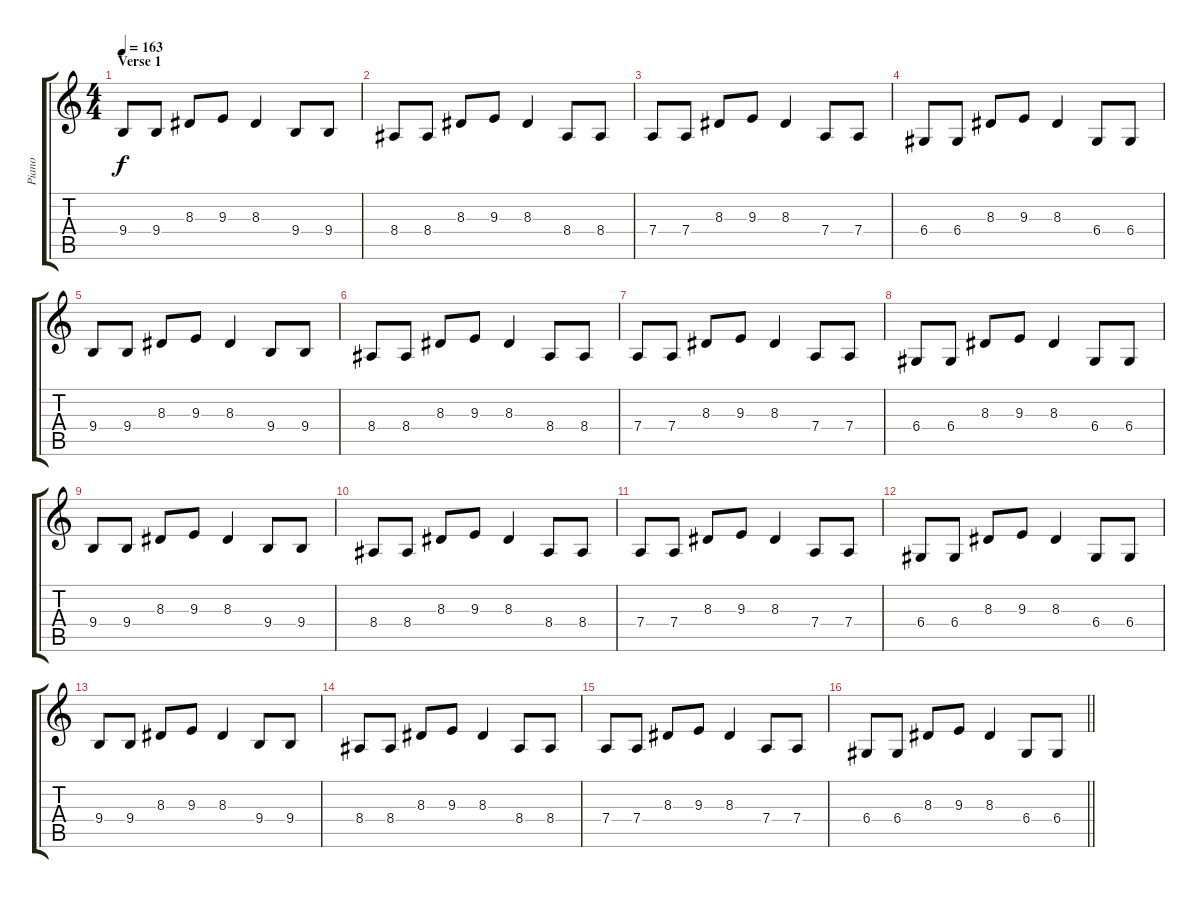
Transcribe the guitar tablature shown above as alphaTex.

\track ("Piano" "Piano") {instrument acousticgrandpiano}
\staff {score tabs}
\tuning (E4 B3 G3 D3 A2 E2) {hide}
\ts (4 4)
\section ("" "Verse 1")
\tempo 163
\clef g2
\ks c
9.4.8{dy f} 9.4.8 8.3.8 9.3.8 8.3.4 9.4.8 9.4.8 |
8.4.8 8.4.8 8.3.8 9.3.8 8.3.4 8.4.8 8.4.8 |
7.4.8 7.4.8 8.3.8 9.3.8 8.3.4 7.4.8 7.4.8 |
6.4.8 6.4.8 8.3.8 9.3.8 8.3.4 6.4.8 6.4.8 |
9.4.8 9.4.8 8.3.8 9.3.8 8.3.4 9.4.8 9.4.8 |
8.4.8 8.4.8 8.3.8 9.3.8 8.3.4 8.4.8 8.4.8 |
7.4.8 7.4.8 8.3.8 9.3.8 8.3.4 7.4.8 7.4.8 |
6.4.8 6.4.8 8.3.8 9.3.8 8.3.4 6.4.8 6.4.8 |
9.4.8 9.4.8 8.3.8 9.3.8 8.3.4 9.4.8 9.4.8 |
8.4.8 8.4.8 8.3.8 9.3.8 8.3.4 8.4.8 8.4.8 |
7.4.8 7.4.8 8.3.8 9.3.8 8.3.4 7.4.8 7.4.8 |
6.4.8 6.4.8 8.3.8 9.3.8 8.3.4 6.4.8 6.4.8 |
9.4.8 9.4.8 8.3.8 9.3.8 8.3.4 9.4.8 9.4.8 |
8.4.8 8.4.8 8.3.8 9.3.8 8.3.4 8.4.8 8.4.8 |
7.4.8 7.4.8 8.3.8 9.3.8 8.3.4 7.4.8 7.4.8 |
\barLineRight lightlight
6.4.8 6.4.8 8.3.8 9.3.8 8.3.4 6.4.8 6.4.8
